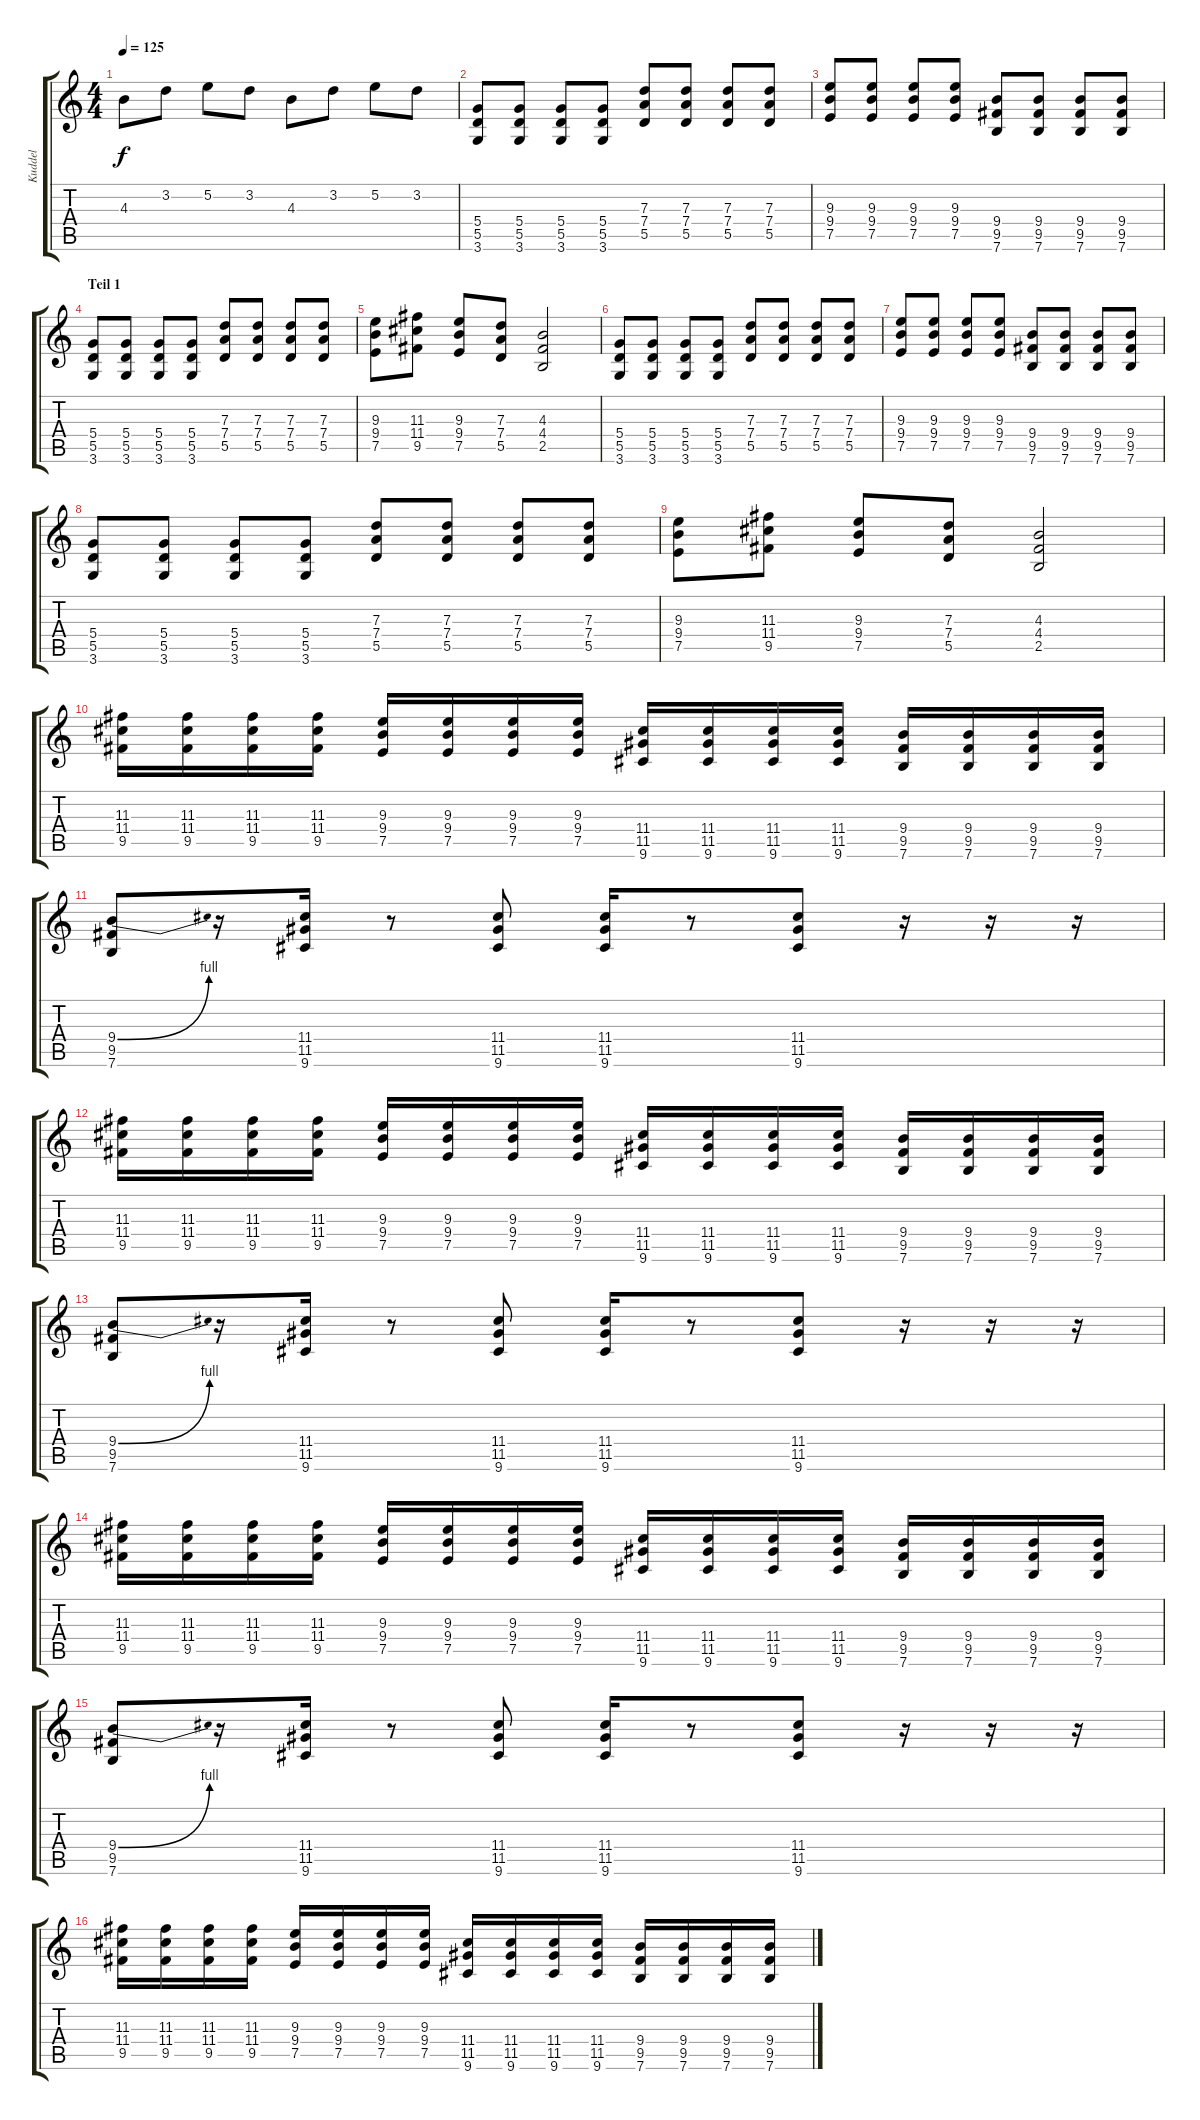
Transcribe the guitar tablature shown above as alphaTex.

\track ("Kuddel" "Kuddel") {instrument overdrivenguitar}
\staff {score tabs}
\tuning (E4 B3 G3 D3 A2 E2) {hide}
\ts (4 4)
\tempo 125
\clef g2
\ks c
4.3.8{dy f instrument overdrivenguitar} 3.2.8 5.2.8 3.2.8 4.3.8 3.2.8 5.2.8 3.2.8 |
(5.4 5.5 3.6).8 (5.4 5.5 3.6).8 (5.4 5.5 3.6).8 (5.4 5.5 3.6).8 (7.3 7.4 5.5).8 (7.3 7.4 5.5).8 (7.3 7.4 5.5).8 (7.3 7.4 5.5).8 |
(9.3 9.4 7.5).8 (9.3 9.4 7.5).8 (9.3 9.4 7.5).8 (9.3 9.4 7.5).8 (9.4 9.5 7.6).8 (9.4 9.5 7.6).8 (9.4 9.5 7.6).8 (9.4 9.5 7.6).8 |
\section ("" "Teil 1")
(5.4 5.5 3.6).8 (5.4 5.5 3.6).8 (5.4 5.5 3.6).8 (5.4 5.5 3.6).8 (7.3 7.4 5.5).8 (7.3 7.4 5.5).8 (7.3 7.4 5.5).8 (7.3 7.4 5.5).8 |
(9.3 9.4 7.5).8 (11.3 11.4 9.5).8 (9.3 9.4 7.5).8 (7.3 7.4 5.5).8 (4.3 4.4 2.5).2 |
(5.4 5.5 3.6).8 (5.4 5.5 3.6).8 (5.4 5.5 3.6).8 (5.4 5.5 3.6).8 (7.3 7.4 5.5).8 (7.3 7.4 5.5).8 (7.3 7.4 5.5).8 (7.3 7.4 5.5).8 |
(9.3 9.4 7.5).8 (9.3 9.4 7.5).8 (9.3 9.4 7.5).8 (9.3 9.4 7.5).8 (9.4 9.5 7.6).8 (9.4 9.5 7.6).8 (9.4 9.5 7.6).8 (9.4 9.5 7.6).8 |
(5.4 5.5 3.6).8 (5.4 5.5 3.6).8 (5.4 5.5 3.6).8 (5.4 5.5 3.6).8 (7.3 7.4 5.5).8 (7.3 7.4 5.5).8 (7.3 7.4 5.5).8 (7.3 7.4 5.5).8 |
(9.3 9.4 7.5).8 (11.3 11.4 9.5).8 (9.3 9.4 7.5).8 (7.3 7.4 5.5).8 (4.3 4.4 2.5).2 |
(11.3 11.4 9.5).16 (11.3 11.4 9.5).16 (11.3 11.4 9.5).16 (11.3 11.4 9.5).16 (9.3 9.4 7.5).16 (9.3 9.4 7.5).16 (9.3 9.4 7.5).16 (9.3 9.4 7.5).16 (11.4 11.5 9.6).16 (11.4 11.5 9.6).16 (11.4 11.5 9.6).16 (11.4 11.5 9.6).16 (9.4 9.5 7.6).16 (9.4 9.5 7.6).16 (9.4 9.5 7.6).16 (9.4 9.5 7.6).16 |
(9.4{be (bend 0 0 60 4)} 9.5 7.6).8 r.16 (11.4 11.5 9.6).16 r.8 (11.4 11.5 9.6).8 (11.4 11.5 9.6).16 r.8 (11.4 11.5 9.6).8 r.16 r.16 r.16 |
(11.3 11.4 9.5).16 (11.3 11.4 9.5).16 (11.3 11.4 9.5).16 (11.3 11.4 9.5).16 (9.3 9.4 7.5).16 (9.3 9.4 7.5).16 (9.3 9.4 7.5).16 (9.3 9.4 7.5).16 (11.4 11.5 9.6).16 (11.4 11.5 9.6).16 (11.4 11.5 9.6).16 (11.4 11.5 9.6).16 (9.4 9.5 7.6).16 (9.4 9.5 7.6).16 (9.4 9.5 7.6).16 (9.4 9.5 7.6).16 |
(9.4{be (bend 0 0 60 4)} 9.5 7.6).8 r.16 (11.4 11.5 9.6).16 r.8 (11.4 11.5 9.6).8 (11.4 11.5 9.6).16 r.8 (11.4 11.5 9.6).8 r.16 r.16 r.16 |
(11.3 11.4 9.5).16 (11.3 11.4 9.5).16 (11.3 11.4 9.5).16 (11.3 11.4 9.5).16 (9.3 9.4 7.5).16 (9.3 9.4 7.5).16 (9.3 9.4 7.5).16 (9.3 9.4 7.5).16 (11.4 11.5 9.6).16 (11.4 11.5 9.6).16 (11.4 11.5 9.6).16 (11.4 11.5 9.6).16 (9.4 9.5 7.6).16 (9.4 9.5 7.6).16 (9.4 9.5 7.6).16 (9.4 9.5 7.6).16 |
(9.4{be (bend 0 0 60 4)} 9.5 7.6).8 r.16 (11.4 11.5 9.6).16 r.8 (11.4 11.5 9.6).8 (11.4 11.5 9.6).16 r.8 (11.4 11.5 9.6).8 r.16 r.16 r.16 |
(11.3 11.4 9.5).16 (11.3 11.4 9.5).16 (11.3 11.4 9.5).16 (11.3 11.4 9.5).16 (9.3 9.4 7.5).16 (9.3 9.4 7.5).16 (9.3 9.4 7.5).16 (9.3 9.4 7.5).16 (11.4 11.5 9.6).16 (11.4 11.5 9.6).16 (11.4 11.5 9.6).16 (11.4 11.5 9.6).16 (9.4 9.5 7.6).16 (9.4 9.5 7.6).16 (9.4 9.5 7.6).16 (9.4 9.5 7.6).16
